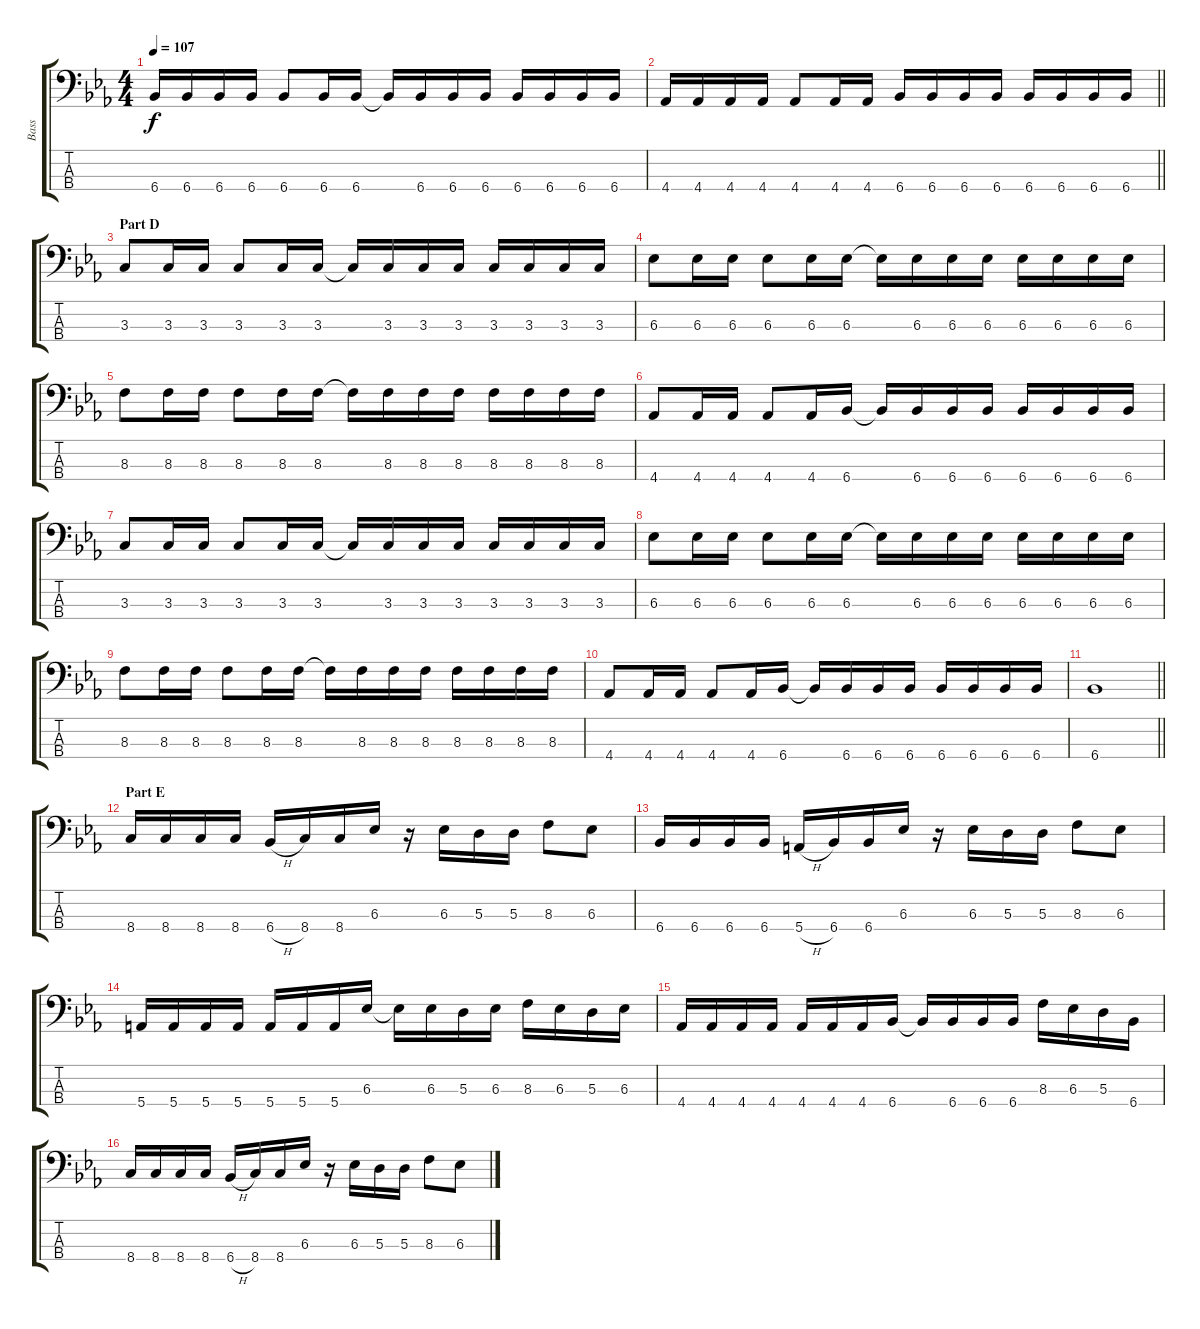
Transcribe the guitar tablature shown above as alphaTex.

\track ("Bass" "Bass") {instrument electricbasspick}
\staff {score tabs}
\tuning (G2 D2 A1 E1) {hide}
\ts (4 4)
\tempo 107
\clef f4
\ks eb
6.4.16{dy f} 6.4.16 6.4.16 6.4.16 6.4.8 6.4.16 6.4.16 6.4{t}.16 6.4.16 6.4.16 6.4.16 6.4.16 6.4.16 6.4.16 6.4.16 |
\barLineRight lightlight
4.4.16 4.4.16 4.4.16 4.4.16 4.4.8 4.4.16 4.4.16 6.4.16 6.4.16 6.4.16 6.4.16 6.4.16 6.4.16 6.4.16 6.4.16 |
\section ("" "Part D")
3.3.8 3.3.16 3.3.16 3.3.8 3.3.16 3.3.16 3.3{t}.16 3.3.16 3.3.16 3.3.16 3.3.16 3.3.16 3.3.16 3.3.16 |
6.3.8 6.3.16 6.3.16 6.3.8 6.3.16 6.3.16 6.3{t}.16 6.3.16 6.3.16 6.3.16 6.3.16 6.3.16 6.3.16 6.3.16 |
8.3.8 8.3.16 8.3.16 8.3.8 8.3.16 8.3.16 8.3{t}.16 8.3.16 8.3.16 8.3.16 8.3.16 8.3.16 8.3.16 8.3.16 |
4.4.8 4.4.16 4.4.16 4.4.8 4.4.16 6.4.16 6.4{t}.16 6.4.16 6.4.16 6.4.16 6.4.16 6.4.16 6.4.16 6.4.16 |
3.3.8 3.3.16 3.3.16 3.3.8 3.3.16 3.3.16 3.3{t}.16 3.3.16 3.3.16 3.3.16 3.3.16 3.3.16 3.3.16 3.3.16 |
6.3.8 6.3.16 6.3.16 6.3.8 6.3.16 6.3.16 6.3{t}.16 6.3.16 6.3.16 6.3.16 6.3.16 6.3.16 6.3.16 6.3.16 |
8.3.8 8.3.16 8.3.16 8.3.8 8.3.16 8.3.16 8.3{t}.16 8.3.16 8.3.16 8.3.16 8.3.16 8.3.16 8.3.16 8.3.16 |
4.4.8 4.4.16 4.4.16 4.4.8 4.4.16 6.4.16 6.4{t}.16 6.4.16 6.4.16 6.4.16 6.4.16 6.4.16 6.4.16 6.4.16 |
\barLineRight lightlight
6.4.1 |
\section ("" "Part E")
8.4.16 8.4.16 8.4.16 8.4.16 6.4{h}.16 8.4.16 8.4.16 6.3.16 r.16 6.3.16 5.3.16 5.3.16 8.3.8 6.3.8 |
6.4.16 6.4.16 6.4.16 6.4.16 5.4{h}.16 6.4.16 6.4.16 6.3.16 r.16 6.3.16 5.3.16 5.3.16 8.3.8 6.3.8 |
5.4.16 5.4.16 5.4.16 5.4.16 5.4.16 5.4.16 5.4.16 6.3.16 6.3{t}.16 6.3.16 5.3.16 6.3.16 8.3.16 6.3.16 5.3.16 6.3.16 |
4.4.16 4.4.16 4.4.16 4.4.16 4.4.16 4.4.16 4.4.16 6.4.16 6.4{t}.16 6.4.16 6.4.16 6.4.16 8.3.16 6.3.16 5.3.16 6.4.16 |
8.4.16 8.4.16 8.4.16 8.4.16 6.4{h}.16 8.4.16 8.4.16 6.3.16 r.16 6.3.16 5.3.16 5.3.16 8.3.8 6.3.8
